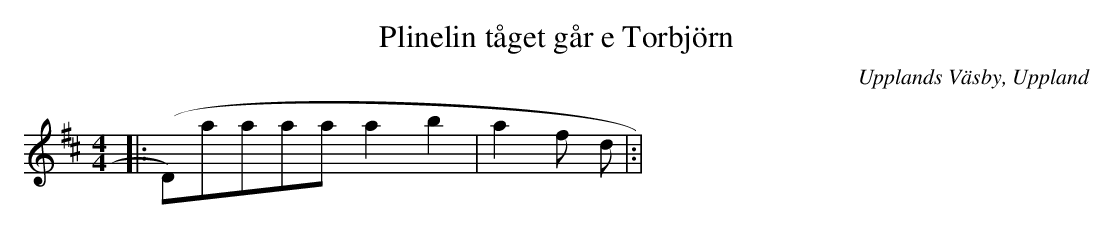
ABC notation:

X:1
T:Plinelin tåget går e Torbjörn
O:Upplands Väsby, Uppland
M:4/4
L:1/8
K:D
|: (D)aaaa a2 b2 |a2f#2 d1 |:|
